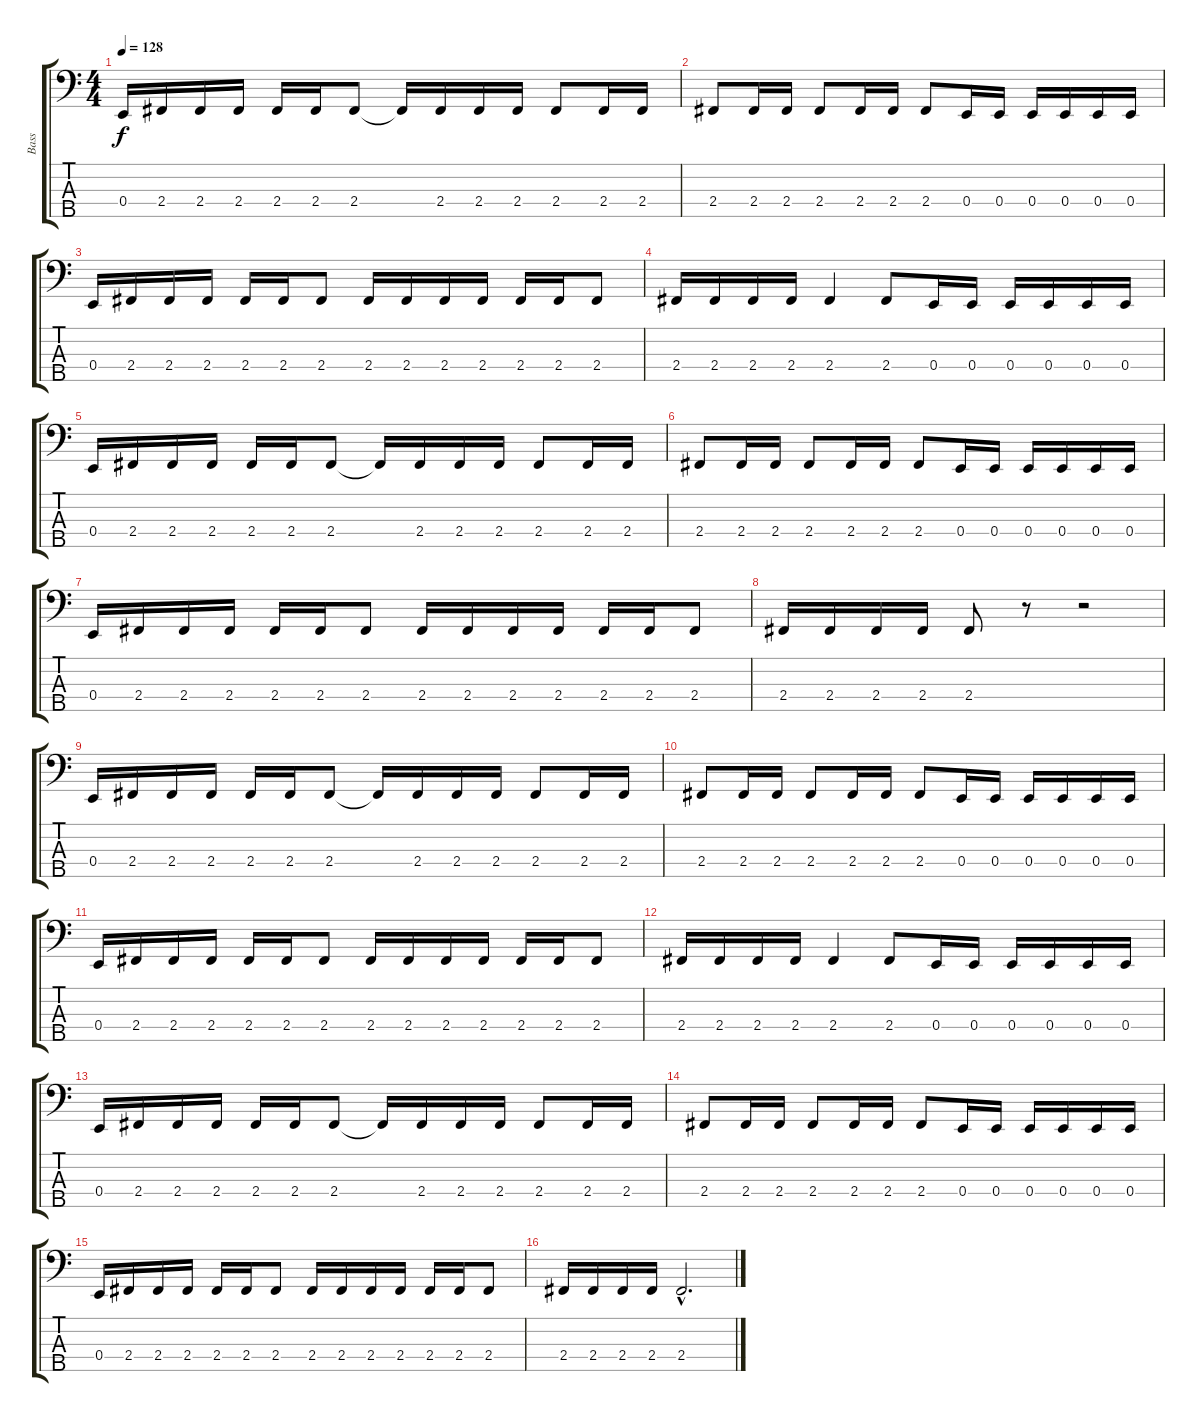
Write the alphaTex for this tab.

\track ("Bass" "Bass") {instrument electricbassfinger}
\staff {score tabs}
\tuning (G2 D2 A1 E1 B0) {hide}
\ts (4 4)
\tempo 128
\clef f4
\ks c
0.4.16{dy f instrument electricbassfinger} 2.4.16 2.4.16 2.4.16 2.4.16 2.4.16 2.4.8 2.4{t}.16 2.4.16 2.4.16 2.4.16 2.4.8 2.4.16 2.4.16 |
2.4.8 2.4.16 2.4.16 2.4.8 2.4.16 2.4.16 2.4.8 0.4.16 0.4.16 0.4.16 0.4.16 0.4.16 0.4.16 |
0.4.16 2.4.16 2.4.16 2.4.16 2.4.16 2.4.16 2.4.8 2.4.16 2.4.16 2.4.16 2.4.16 2.4.16 2.4.16 2.4.8 |
2.4.16 2.4.16 2.4.16 2.4.16 2.4.4 2.4.8 0.4.16 0.4.16 0.4.16 0.4.16 0.4.16 0.4.16 |
0.4.16 2.4.16 2.4.16 2.4.16 2.4.16 2.4.16 2.4.8 2.4{t}.16 2.4.16 2.4.16 2.4.16 2.4.8 2.4.16 2.4.16 |
2.4.8 2.4.16 2.4.16 2.4.8 2.4.16 2.4.16 2.4.8 0.4.16 0.4.16 0.4.16 0.4.16 0.4.16 0.4.16 |
0.4.16 2.4.16 2.4.16 2.4.16 2.4.16 2.4.16 2.4.8 2.4.16 2.4.16 2.4.16 2.4.16 2.4.16 2.4.16 2.4.8 |
2.4.16 2.4.16 2.4.16 2.4.16 2.4.8 r.8 r.2 |
0.4.16 2.4.16 2.4.16 2.4.16 2.4.16 2.4.16 2.4.8 2.4{t}.16 2.4.16 2.4.16 2.4.16 2.4.8 2.4.16 2.4.16 |
2.4.8 2.4.16 2.4.16 2.4.8 2.4.16 2.4.16 2.4.8 0.4.16 0.4.16 0.4.16 0.4.16 0.4.16 0.4.16 |
0.4.16 2.4.16 2.4.16 2.4.16 2.4.16 2.4.16 2.4.8 2.4.16 2.4.16 2.4.16 2.4.16 2.4.16 2.4.16 2.4.8 |
2.4.16 2.4.16 2.4.16 2.4.16 2.4.4 2.4.8 0.4.16 0.4.16 0.4.16 0.4.16 0.4.16 0.4.16 |
0.4.16 2.4.16 2.4.16 2.4.16 2.4.16 2.4.16 2.4.8 2.4{t}.16 2.4.16 2.4.16 2.4.16 2.4.8 2.4.16 2.4.16 |
2.4.8 2.4.16 2.4.16 2.4.8 2.4.16 2.4.16 2.4.8 0.4.16 0.4.16 0.4.16 0.4.16 0.4.16 0.4.16 |
0.4.16 2.4.16 2.4.16 2.4.16 2.4.16 2.4.16 2.4.8 2.4.16 2.4.16 2.4.16 2.4.16 2.4.16 2.4.16 2.4.8 |
2.4.16 2.4.16 2.4.16 2.4.16 2.4{hac}.2{d}
